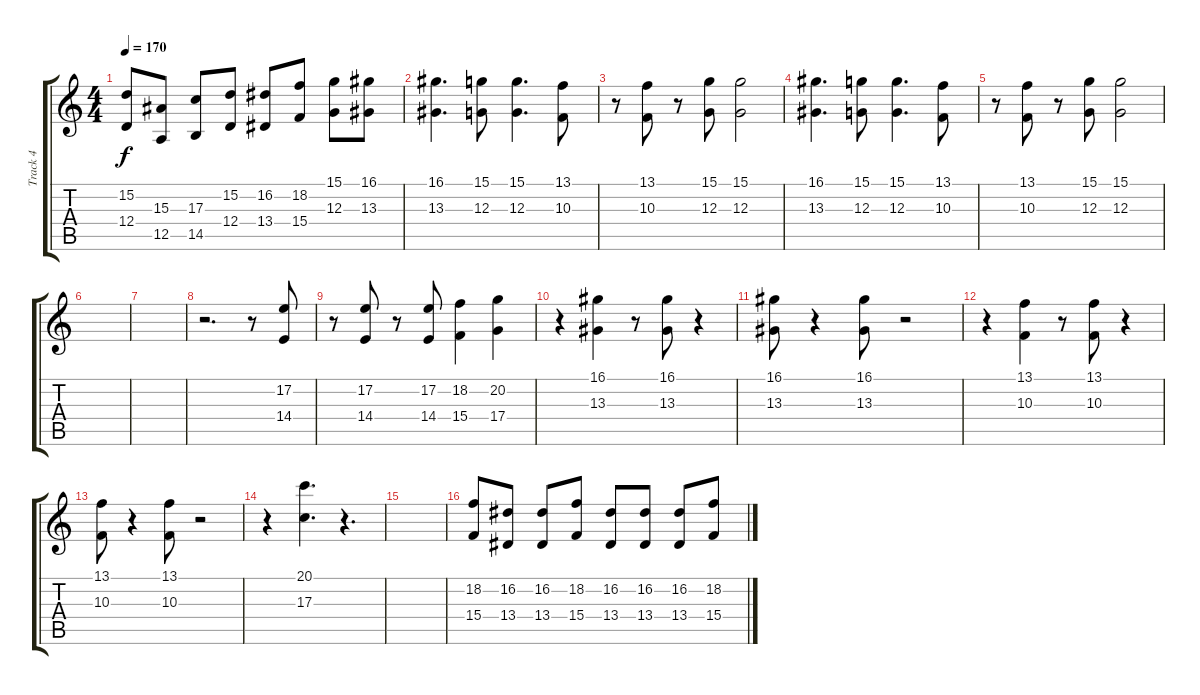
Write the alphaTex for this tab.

\track ("Track 4" "Track 4") {instrument brasssection}
\staff {score tabs}
\tuning (E4 B3 G3 D3 A2 E2) {hide}
\ts (4 4)
\tempo 170
\clef g2
\ks c
(15.2 12.4).8{dy f} (15.3 12.5).8 (17.3 14.5).8 (15.2 12.4).8 (16.2 13.4).8 (18.2 15.4).8 (15.1 12.3).8 (16.1 13.3).8 |
(16.1 13.3).4{d} (15.1 12.3).8 (15.1 12.3).4{d} (13.1 10.3).8 |
r.8 (13.1 10.3).8 r.8 (15.1 12.3).8 (15.1 12.3).2 |
(16.1 13.3).4{d} (15.1 12.3).8 (15.1 12.3).4{d} (13.1 10.3).8 |
r.8 (13.1 10.3).8 r.8 (15.1 12.3).8 (15.1 12.3).2 |
|
|
r.2{d} r.8 (17.2 14.4).8 |
r.8 (17.2 14.4).8 r.8 (17.2 14.4).8 (18.2 15.4).4 (20.2 17.4).4 |
r.4 (16.1 13.3).4 r.8 (16.1 13.3).8 r.4 |
(16.1 13.3).8 r.4 (16.1 13.3).8 r.2 |
r.4 (13.1 10.3).4 r.8 (13.1 10.3).8 r.4 |
(13.1 10.3).8 r.4 (13.1 10.3).8 r.2 |
r.4 (20.1 17.3).4{d} r.4{d} |
|
(18.2 15.4).8 (16.2 13.4).8 (16.2 13.4).8 (18.2 15.4).8 (16.2 13.4).8 (16.2 13.4).8 (16.2 13.4).8 (18.2 15.4).8
